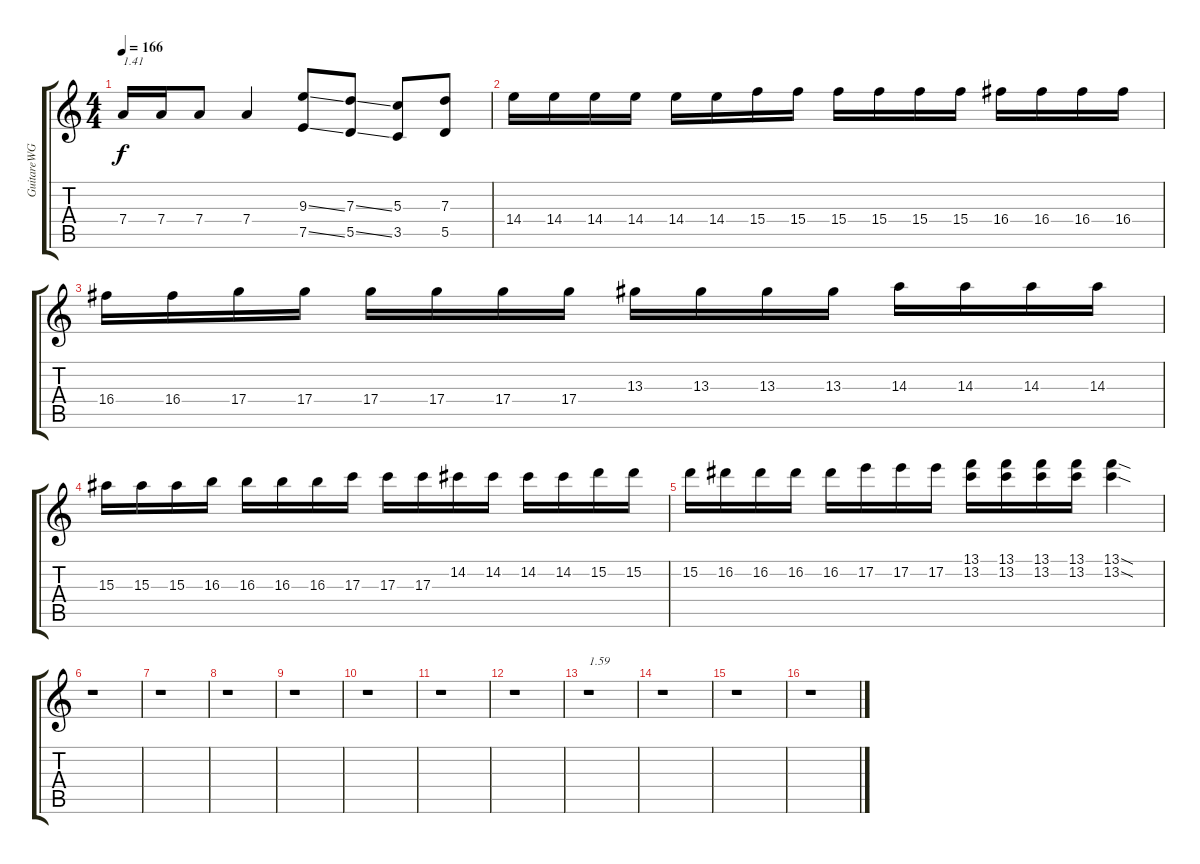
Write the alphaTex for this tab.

\track ("GuitareWG until150" "GuitareWG ") {instrument distortionguitar}
\staff {score tabs}
\tuning (E4 B3 G3 D3 A2 E2) {hide}
\ts (4 4)
\tempo 166
\clef g2
\ks c
7.4.16{txt "1.41" dy f} 7.4.16 7.4.8 7.4.4 (9.3{ss} 7.5{ss}).8 (7.3{ss} 5.5{ss}).8 (5.3 3.5).8 (7.3 5.5).8 |
14.4.16 14.4.16 14.4.16 14.4.16 14.4.16 14.4.16 15.4.16 15.4.16 15.4.16 15.4.16 15.4.16 15.4.16 16.4.16 16.4.16 16.4.16 16.4.16 |
16.4.16 16.4.16 17.4.16 17.4.16 17.4.16 17.4.16 17.4.16 17.4.16 13.3.16 13.3.16 13.3.16 13.3.16 14.3.16 14.3.16 14.3.16 14.3.16 |
15.3.16 15.3.16 15.3.16 16.3.16 16.3.16 16.3.16 16.3.16 17.3.16 17.3.16 17.3.16 14.2.16 14.2.16 14.2.16 14.2.16 15.2.16 15.2.16 |
15.2.16 16.2.16 16.2.16 16.2.16 16.2.16 17.2.16 17.2.16 17.2.16 (13.1 13.2).16 (13.1 13.2).16 (13.1 13.2).16 (13.1 13.2).16 (13.1{sod} 13.2{sod}).4 |
r.1 |
r.1 |
r.1 |
r.1 |
r.1 |
r.1 |
r.1 |
r.1{txt "1.59"} |
r.1 |
r.1 |
r.1
